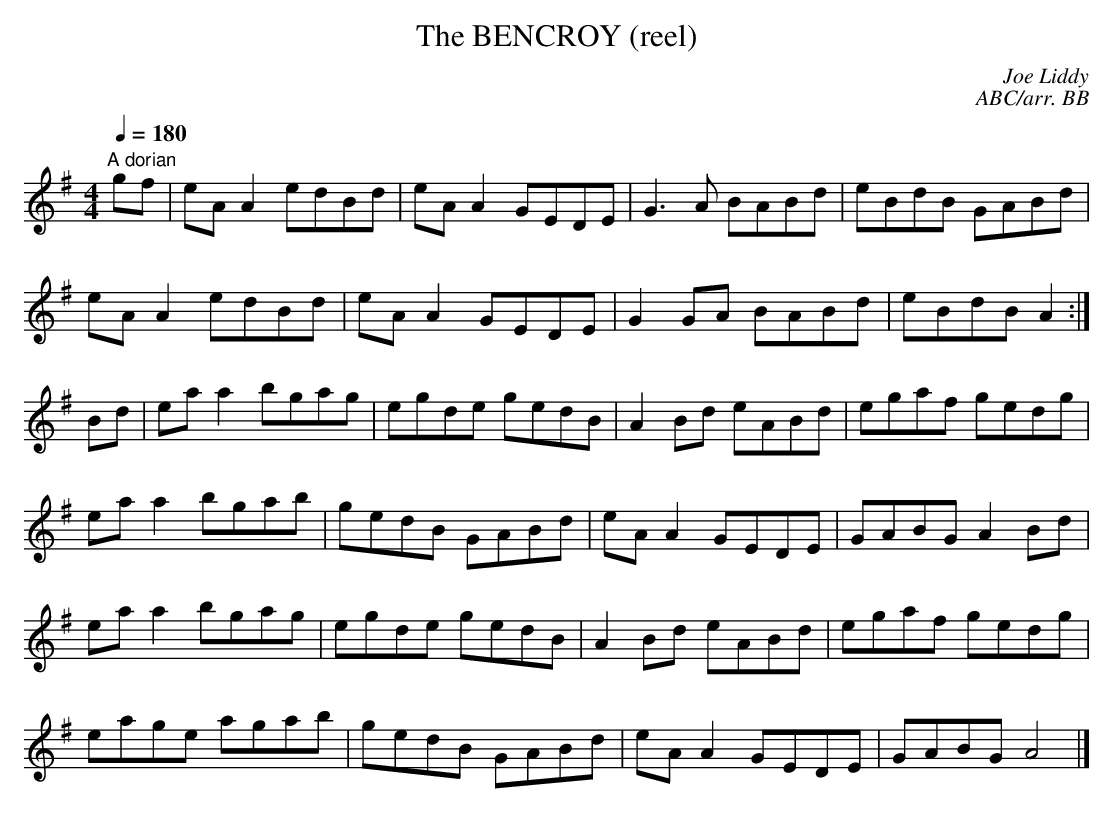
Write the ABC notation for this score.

X:1
T:BENCROY (reel), The
C:Joe Liddy
C:ABC/arr. BB
Q:1/4=180
L:1/8
M:4/4
K:G
"A dorian"
gf|eA A2 edBd|eA A2 GEDE|G3A BABd|eBdB GABd |
eA A2 edBd|eA A2 GEDE|G2 GA BABd|eBdB A2 :|
Bd|ea a2 bgag|egde gedB|A2 Bd eABd|egaf gedg |
ea a2 bgab|gedB GABd|eA A2 GEDE|GABG A2 Bd |
ea a2 bgag|egde gedB|A2 Bd eABd|egaf gedg |
eage agab|gedB GABd|eA A2 GEDE|GABG A4 |]
